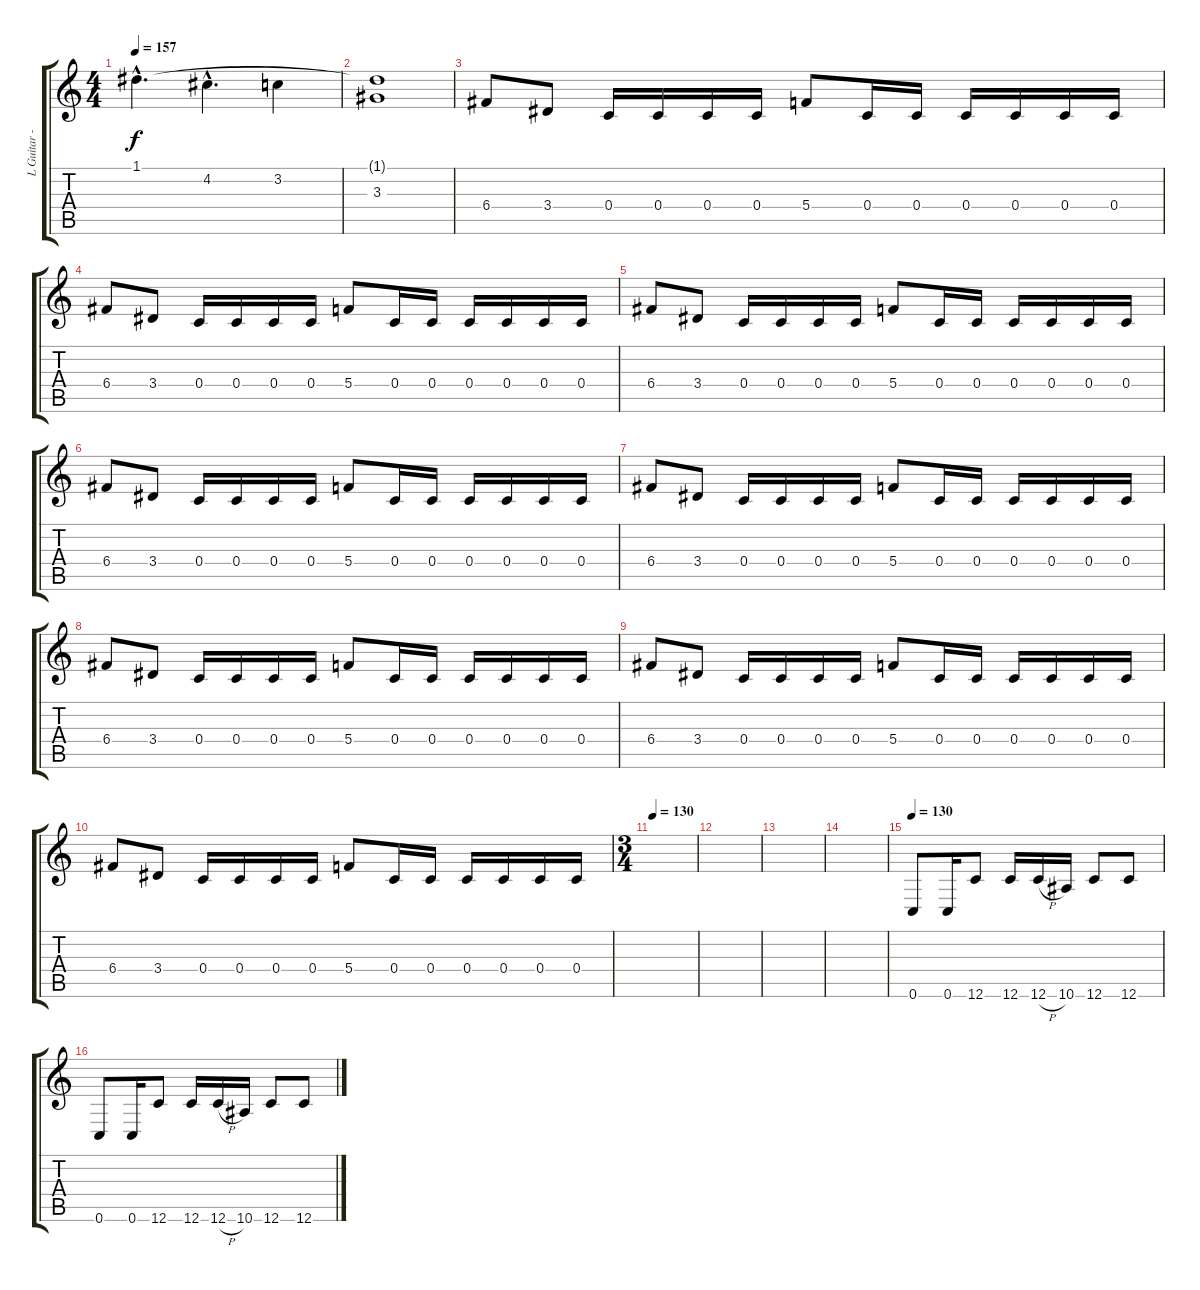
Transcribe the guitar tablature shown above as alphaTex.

\track ("L Guitar - Hetfield" "L Guitar -") {instrument overdrivenguitar}
\staff {score tabs}
\tuning (D4 A3 F3 C3 G2 C2) {hide}
\ts (4 4)
\tempo 157
\clef g2
\ks c
1.1{hac}.4{d dy f instrument electricguitarclean} 4.2{hac}.4{d} 3.2.4 |
(1.1{t} 3.3).1 |
6.4.8{instrument overdrivenguitar} 3.4.8 0.4.16 0.4.16 0.4.16 0.4.16 5.4.8 0.4.16 0.4.16 0.4.16 0.4.16 0.4.16 0.4.16 |
6.4.8 3.4.8 0.4.16 0.4.16 0.4.16 0.4.16 5.4.8 0.4.16 0.4.16 0.4.16 0.4.16 0.4.16 0.4.16 |
6.4.8 3.4.8 0.4.16 0.4.16 0.4.16 0.4.16 5.4.8 0.4.16 0.4.16 0.4.16 0.4.16 0.4.16 0.4.16 |
6.4.8 3.4.8 0.4.16 0.4.16 0.4.16 0.4.16 5.4.8 0.4.16 0.4.16 0.4.16 0.4.16 0.4.16 0.4.16 |
6.4.8 3.4.8 0.4.16 0.4.16 0.4.16 0.4.16 5.4.8 0.4.16 0.4.16 0.4.16 0.4.16 0.4.16 0.4.16 |
6.4.8 3.4.8 0.4.16 0.4.16 0.4.16 0.4.16 5.4.8 0.4.16 0.4.16 0.4.16 0.4.16 0.4.16 0.4.16 |
6.4.8 3.4.8 0.4.16 0.4.16 0.4.16 0.4.16 5.4.8 0.4.16 0.4.16 0.4.16 0.4.16 0.4.16 0.4.16 |
6.4.8 3.4.8 0.4.16 0.4.16 0.4.16 0.4.16 5.4.8 0.4.16 0.4.16 0.4.16 0.4.16 0.4.16 0.4.16 |
\ts (3 4)
\tempo 130
|
|
|
|
\tempo 130
0.6.8 0.6.16 12.6.8 12.6.16 12.6{h}.16 10.6.16 12.6.8 12.6.8 |
0.6.8 0.6.16 12.6.8 12.6.16 12.6{h}.16 10.6.16 12.6.8 12.6.8
